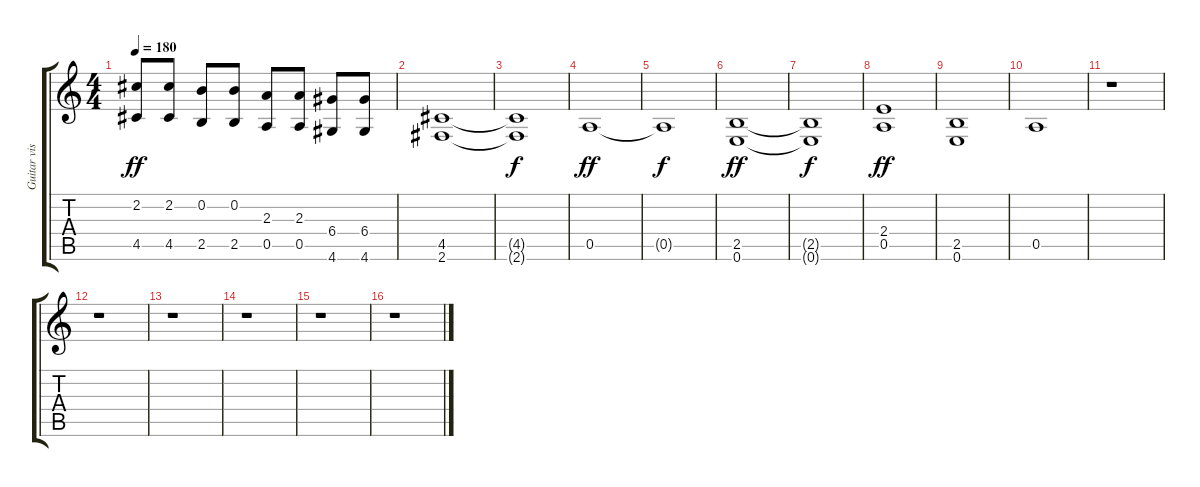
\track ("Guitar vis" "Guitar vis") {instrument overdrivenguitar}
\staff {score tabs}
\tuning (E4 B3 G3 D3 A2 E2) {hide}
\ts (4 4)
\tempo 180
\clef g2
\ks c
(2.2 4.5).8{dy ff} (2.2 4.5).8 (0.2 2.5).8 (0.2 2.5).8 (2.3 0.5).8 (2.3 0.5).8 (6.4 4.6).8 (6.4 4.6).8 |
(4.5 2.6).1 |
(4.5{t} 2.6{t}).1{dy f} |
0.5.1{dy ff} |
0.5{t}.1{dy f} |
(2.5 0.6).1{dy ff} |
(2.5{t} 0.6{t}).1{dy f} |
(2.4 0.5).1{dy ff} |
(2.5 0.6).1 |
0.5.1 |
r.1 |
r.1 |
r.1 |
r.1 |
r.1 |
r.1
